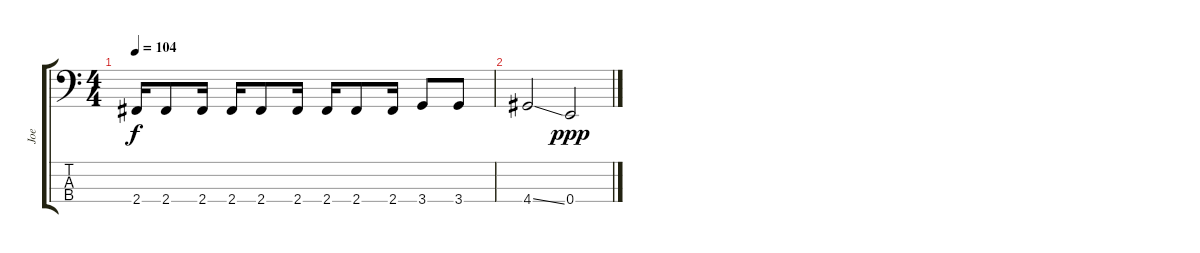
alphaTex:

\track ("Joe" "Joe") {instrument electricbassfinger}
\staff {score tabs}
\tuning (G2 D2 A1 E1) {hide}
\ts (4 4)
\tempo 104
\clef f4
\ks c
2.4.16{dy f} 2.4.8 2.4.16 2.4.16 2.4.8 2.4.16 2.4.16 2.4.8 2.4.16 3.4.8 3.4.8 |
4.4{ss}.2 0.4.2{dy ppp}
